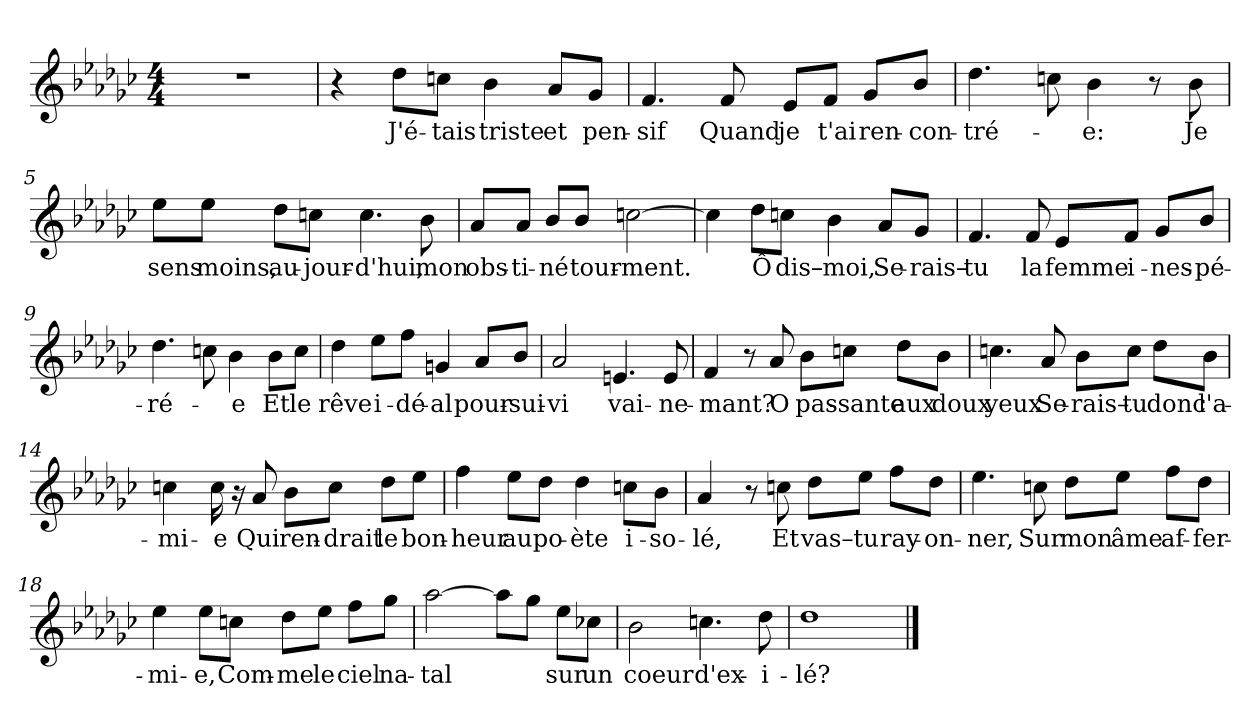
**kern	**text
*part1	*part1
*staff1	*staff1
*clefG2	*
*k[b-e-a-d-g-c-]	*
*M4/4	*
=1	=1
1r	.
=2	=2
4r	.
!	!LO:LY:b
8dd-\L	J'é-
!	!LO:LY:b
8ccn\J	-tais
!	!LO:LY:b
4b-\	triste
!	!LO:LY:b
8a-/L	et
!	!LO:LY:b
8g-/J	pen-
=3	=3
!	!LO:LY:b
4.f/	-sif
!	!LO:LY:b
8f/	Quand
!	!LO:LY:b
8e-/L	je
!	!LO:LY:b
8f/J	t'ai
!	!LO:LY:b
8g-/L	ren-
!	!LO:LY:b
8b-/J	-con-
=4	=4
!	!LO:LY:b
4.dd-\	-tré-
8ccn\	.
!	!LO:LY:b
4b-\	-e:
8r	.
!	!LO:LY:b
8b-\	Je
=5	=5
!	!LO:LY:b
8ee-\L	sens
!	!LO:LY:b
8ee-\J	moins,
!	!LO:LY:b
8dd-\L	au-
!	!LO:LY:b
8ccn\J	-jour-
!	!LO:LY:b
4.cc\	-d'hui,
!	!LO:LY:b
8b-\	mon
!!LO:LB:g=z
=6	=6
!	!LO:LY:b
8a-/L	obs-
!	!LO:LY:b
8a-/J	-ti-
!	!LO:LY:b
8b-/L	-né
!	!LO:LY:b
8b-/J	tour-
!	!LO:LY:b
[2ccn\	-ment.
=7	=7
4cc\]	.
!	!LO:LY:b
8dd-\L	Ô
!	!LO:LY:b
8ccn\J	dis–
!	!LO:LY:b
4b-\	moi,
!	!LO:LY:b
8a-/L	Se-
!	!LO:LY:b
8g-/J	-rais–
=8	=8
!	!LO:LY:b
4.f/	tu
!	!LO:LY:b
8f/	la
!	!LO:LY:b
8e-/L	femme
!	!LO:LY:b
8f/J	i-
!	!LO:LY:b
8g-/L	-nes-
!	!LO:LY:b
8b-/J	-pé-
=9	=9
!	!LO:LY:b
4.dd-\	-ré-
8ccn\	.
!	!LO:LY:b
4b-\	-e
!	!LO:LY:b
8b-\L	Et
!	!LO:LY:b
8cc\J	le
=10	=10
!	!LO:LY:b
4dd-\	rêve
!	!LO:LY:b
8ee-\L	i-
!	!LO:LY:b
8ff\J	-dé-
!	!LO:LY:b
4gn/	-al
!	!LO:LY:b
8a-/L	pour-
!	!LO:LY:b
8b-/J	-sui-
!!LO:LB:g=z
=11	=11
!	!LO:LY:b
2a-/	-vi
!	!LO:LY:b
4.en/	vai-
!	!LO:LY:b
8e/	-ne-
=12	=12
!	!LO:LY:b
4f/	-mant?
8r	.
!	!LO:LY:b
8a-/	O
!	!LO:LY:b
8b-\L	pas-
!	!LO:LY:b
8ccn\J	-sante
!	!LO:LY:b
8dd-\L	aux
!	!LO:LY:b
8b-\J	doux
=13	=13
!	!LO:LY:b
4.ccn\	yeux
!	!LO:LY:b
8a-/	Se-
!	!LO:LY:b
8b-\L	-rais–
!	!LO:LY:b
8cc\J	tu
!	!LO:LY:b
8dd-\L	donc
!	!LO:LY:b
8b-\J	l'a-
=14	=14
!	!LO:LY:b
4ccn\	-mi-
!	!LO:LY:b
16cc\	-e
16r	.
!	!LO:LY:b
8a-/	Qui
!	!LO:LY:b
8b-\L	ren-
!	!LO:LY:b
8cc\J	-drait
!	!LO:LY:b
8dd-\L	le
!	!LO:LY:b
8ee-\J	bon-
=15	=15
!	!LO:LY:b
4ff\	-heur
!	!LO:LY:b
8ee-\L	au
!	!LO:LY:b
8dd-\J	po-
!	!LO:LY:b
4dd-\	-ète
!	!LO:LY:b
8ccn\L	i-
!	!LO:LY:b
8b-\J	-so-
!!LO:LB:g=z
=16	=16
!	!LO:LY:b
4a-/	-lé,
8r	.
!	!LO:LY:b
8ccn\	Et
!	!LO:LY:b
8dd-\L	vas–
!	!LO:LY:b
8ee-\J	tu
!	!LO:LY:b
8ff\L	ray-
!	!LO:LY:b
8dd-\J	-on-
=17	=17
!	!LO:LY:b
4.ee-\	-ner,
!	!LO:LY:b
8ccn\	Sur
!	!LO:LY:b
8dd-\L	mon
!	!LO:LY:b
8ee-\J	âme
!	!LO:LY:b
8ff\L	af-
!	!LO:LY:b
8dd-\J	-fer-
=18	=18
!	!LO:LY:b
4ee-\	-mi-
!	!LO:LY:b
8ee-\L	-e,
!	!LO:LY:b
8ccn\J	Com-
!	!LO:LY:b
8dd-\L	-me
!	!LO:LY:b
8ee-\J	le
!	!LO:LY:b
8ff\L	ciel
!	!LO:LY:b
8gg-\J	na-
=19	=19
!	!LO:LY:b
[2aa-\	-tal
8aa-\L]	.
8gg-\J	.
!	!LO:LY:b
8ee-\L	sur
!	!LO:LY:b
8cc-X\J	un
=20	=20
!	!LO:LY:b
2b-\	coeur
!	!LO:LY:b
4.ccn\	d'ex-
!	!LO:LY:b
8dd-\	-i-
=21	=21
!	!LO:LY:b
1dd-	-lé?
==	==
*-	*-
